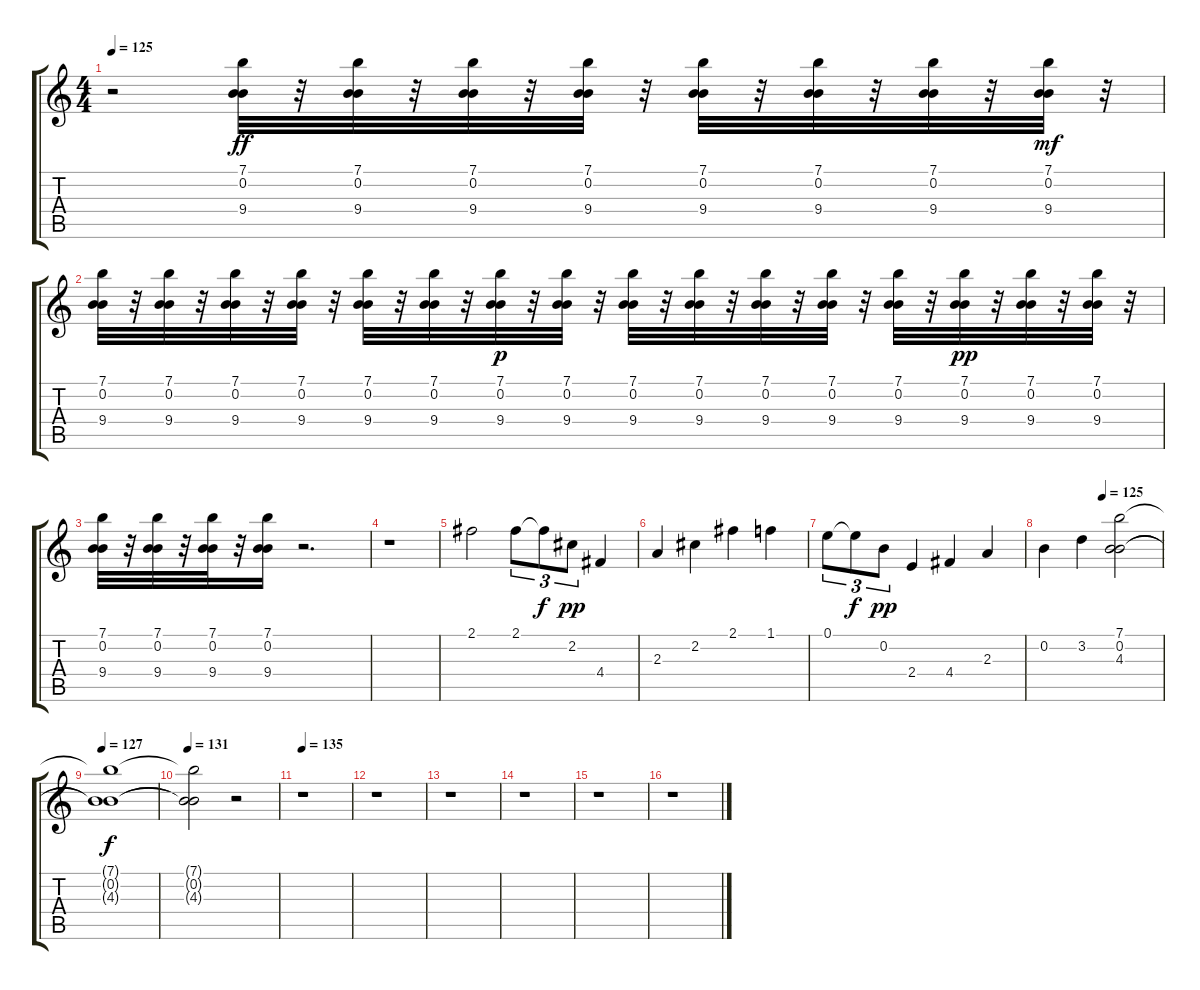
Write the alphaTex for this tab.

\track "" {instrument electricguitarjazz}
\staff {score tabs}
\tuning (E4 B3 G3 D3 A2 E2) {hide}
\ts (4 4)
\tempo 125
\clef g2
\ks c
r.2{dy pp} (7.1 0.2 9.4).32{dy ff} r.32 (7.1 0.2 9.4).32 r.32 (7.1 0.2 9.4).32 r.32 (7.1 0.2 9.4).32 r.32 (7.1 0.2 9.4).32 r.32 (7.1 0.2 9.4).32 r.32 (7.1 0.2 9.4).32 r.32 (7.1 0.2 9.4).32{dy mf} r.32 |
(7.1 0.2 9.4).32 r.32 (7.1 0.2 9.4).32 r.32 (7.1 0.2 9.4).32 r.32 (7.1 0.2 9.4).32 r.32 (7.1 0.2 9.4).32 r.32 (7.1 0.2 9.4).32 r.32 (7.1 0.2 9.4).32{dy p} r.32 (7.1 0.2 9.4).32 r.32 (7.1 0.2 9.4).32 r.32 (7.1 0.2 9.4).32 r.32 (7.1 0.2 9.4).32 r.32 (7.1 0.2 9.4).32 r.32 (7.1 0.2 9.4).32 r.32 (7.1 0.2 9.4).32{dy pp} r.32 (7.1 0.2 9.4).32 r.32 (7.1 0.2 9.4).32 r.32 |
(7.1 0.2 9.4).32 r.32 (7.1 0.2 9.4).32 r.32 (7.1 0.2 9.4).32 r.32 (7.1 0.2 9.4).16 r.2{d} |
r.1 |
2.1.2 2.1.8{tu (3 2)} 2.1{t}.8{tu (3 2) dy f} 2.2.8{tu (3 2) dy pp} 4.4.4 |
2.3.4 2.2.4 2.1.4 1.1.4 |
0.1.8{tu (3 2)} 0.1{t}.8{tu (3 2) dy f} 0.2.8{tu (3 2) dy pp} 2.4.4 4.4.4 2.3.4 |
\tempo (125 0.5)
0.2.4 3.2.4 (7.1 0.2 4.3).2 |
\tempo 127
(7.1{t} 0.2{t} 4.3{t}).1{dy f} |
\tempo 131
(7.1{t} 0.2{t} 4.3{t}).2 r.2 |
\tempo 135
r.1 |
r.1 |
r.1 |
r.1 |
r.1 |
r.1
